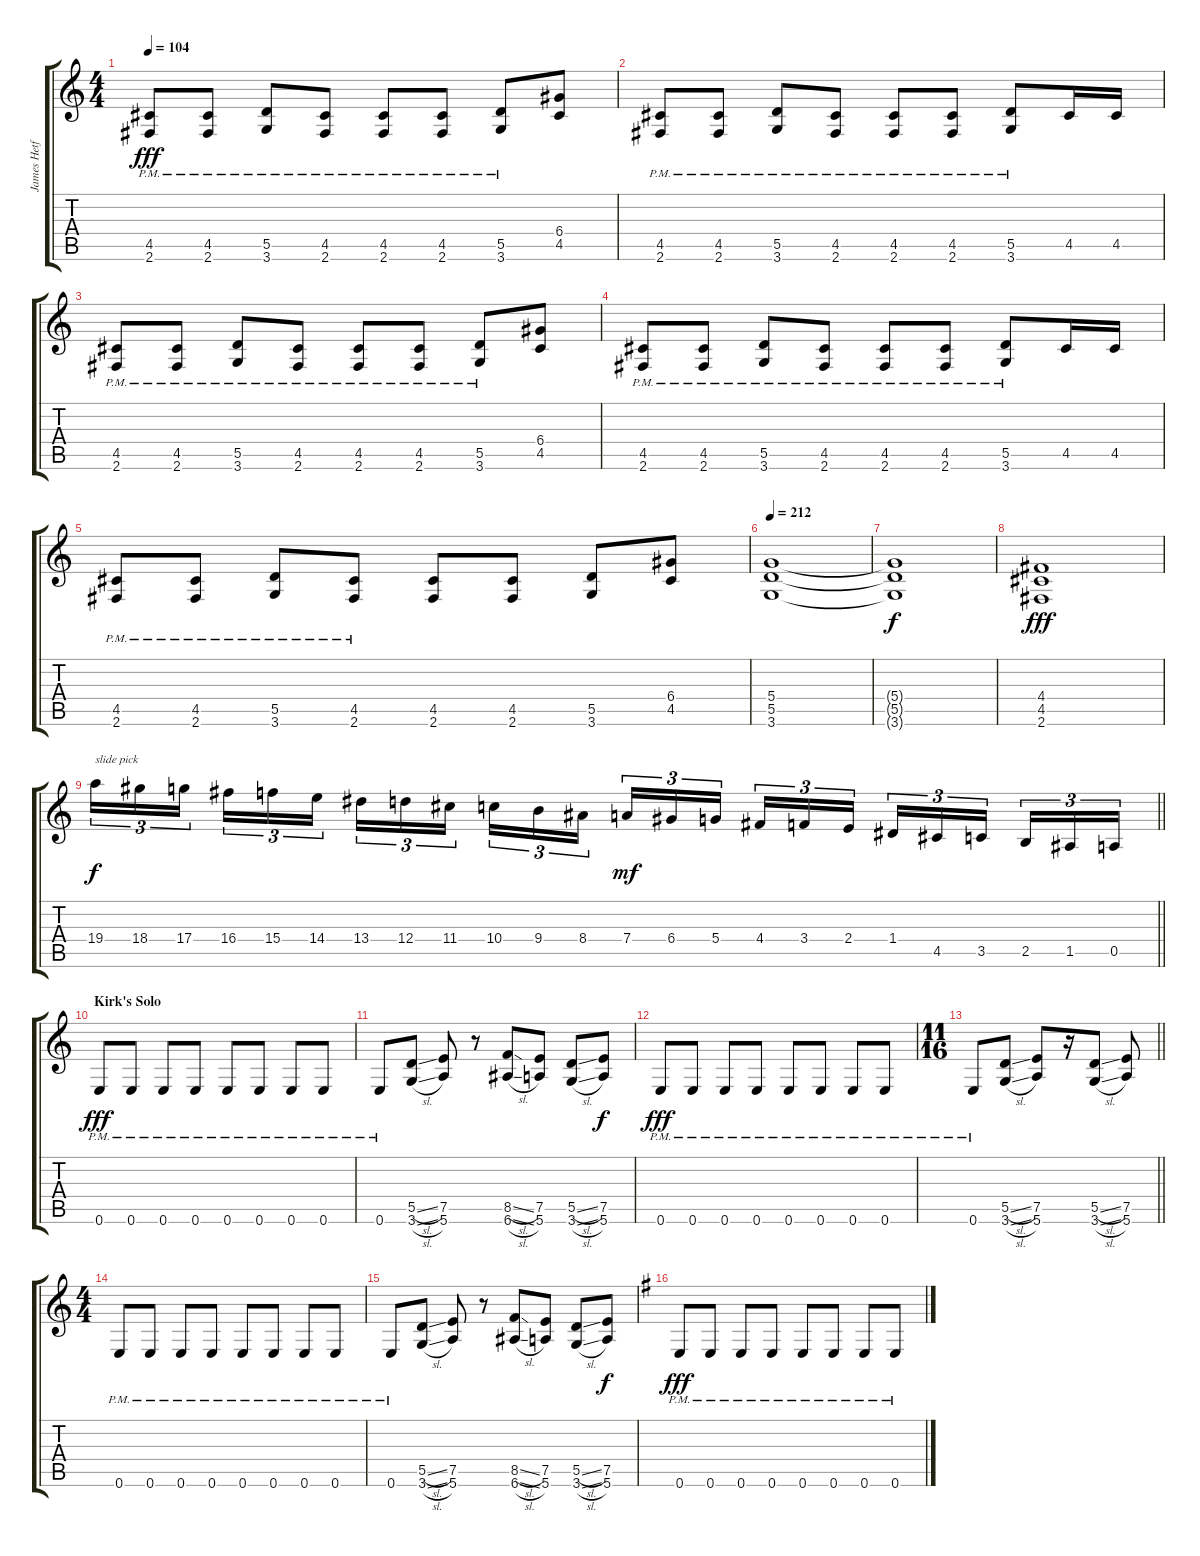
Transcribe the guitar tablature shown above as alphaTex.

\track ("James Hetfield" "James Hetf") {instrument distortionguitar}
\staff {score tabs}
\tuning (E4 B3 G3 D3 A2 E2) {hide}
\ts (4 4)
\tempo 104
\clef g2
\ks c
(4.5{pm} 2.6{pm}).8{dy fff} (4.5{pm} 2.6{pm}).8 (5.5{pm} 3.6{pm}).8 (4.5{pm} 2.6{pm}).8 (4.5{pm} 2.6{pm}).8 (4.5{pm} 2.6{pm}).8 (5.5{pm} 3.6{pm}).8 (6.4 4.5).8 |
(4.5{pm} 2.6{pm}).8 (4.5{pm} 2.6{pm}).8 (5.5{pm} 3.6{pm}).8 (4.5{pm} 2.6{pm}).8 (4.5{pm} 2.6{pm}).8 (4.5{pm} 2.6{pm}).8 (5.5{pm} 3.6{pm}).8 4.5.16 4.5.16 |
(4.5{pm} 2.6{pm}).8 (4.5{pm} 2.6{pm}).8 (5.5{pm} 3.6{pm}).8 (4.5{pm} 2.6{pm}).8 (4.5{pm} 2.6{pm}).8 (4.5{pm} 2.6{pm}).8 (5.5{pm} 3.6{pm}).8 (6.4 4.5).8 |
(4.5{pm} 2.6{pm}).8 (4.5{pm} 2.6{pm}).8 (5.5{pm} 3.6{pm}).8 (4.5{pm} 2.6{pm}).8 (4.5{pm} 2.6{pm}).8 (4.5{pm} 2.6{pm}).8 (5.5{pm} 3.6{pm}).8 4.5.16 4.5.16 |
(4.5{pm} 2.6{pm}).8 (4.5{pm} 2.6{pm}).8 (5.5{pm} 3.6{pm}).8 (4.5{pm} 2.6{pm}).8 (4.5 2.6).8 (4.5 2.6).8 (5.5 3.6).8 (6.4 4.5).8 |
\tempo 212
(5.4 5.5 3.6).1 |
(5.4{t} 5.5{t} 3.6{t}).1{dy f} |
(4.4 4.5 2.6).1{dy fff} |
\barLineRight lightlight
19.4.16{tu (3 2) txt "slide pick" dy f instrument guitarfretnoise} 18.4.16{tu (3 2)} 17.4.16{tu (3 2) beam splitsecondary} 16.4.16{tu (3 2)} 15.4.16{tu (3 2)} 14.4.16{tu (3 2)} 13.4.16{tu (3 2)} 12.4.16{tu (3 2)} 11.4.16{tu (3 2) beam splitsecondary} 10.4.16{tu (3 2)} 9.4.16{tu (3 2)} 8.4.16{tu (3 2)} 7.4.16{tu (3 2) dy mf} 6.4.16{tu (3 2)} 5.4.16{tu (3 2) beam splitsecondary} 4.4.16{tu (3 2)} 3.4.16{tu (3 2)} 2.4.16{tu (3 2)} 1.4.16{tu (3 2)} 4.5.16{tu (3 2)} 3.5.16{tu (3 2) beam splitsecondary} 2.5.16{tu (3 2)} 1.5.16{tu (3 2)} 0.5.16{tu (3 2)} |
\section ("" "Kirk's Solo")
0.6{pm}.8{dy fff instrument distortionguitar} 0.6{pm}.8 0.6{pm}.8 0.6{pm}.8 0.6{pm}.8 0.6{pm}.8 0.6{pm}.8 0.6{pm}.8 |
0.6{pm}.8 (5.5{sl} 3.6{sl}).8 (7.5 5.6).8 r.8 (8.5{sl} 6.6{sl}).8 (7.5 5.6).8 (5.5{sl} 3.6{sl}).8 (7.5 5.6).8{dy f} |
0.6{pm}.8{dy fff} 0.6{pm}.8 0.6{pm}.8 0.6{pm}.8 0.6{pm}.8 0.6{pm}.8 0.6{pm}.8 0.6{pm}.8 |
\ts (11 16)
\barLineRight lightlight
0.6{pm}.8 (5.5{sl} 3.6{sl}).8 (7.5 5.6).8 r.16 (5.5{sl} 3.6{sl}).8 (7.5 5.6).8 |
\ts (4 4)
0.6{pm}.8 0.6{pm}.8 0.6{pm}.8 0.6{pm}.8 0.6{pm}.8 0.6{pm}.8 0.6{pm}.8 0.6{pm}.8 |
0.6{pm}.8 (5.5{sl} 3.6{sl}).8 (7.5 5.6).8 r.8 (8.5{sl} 6.6{sl}).8 (7.5 5.6).8 (5.5{sl} 3.6{sl}).8 (7.5 5.6).8{dy f} |
\ks g
0.6{pm}.8{dy fff} 0.6{pm}.8 0.6{pm}.8 0.6{pm}.8 0.6{pm}.8 0.6{pm}.8 0.6{pm}.8 0.6{pm}.8
